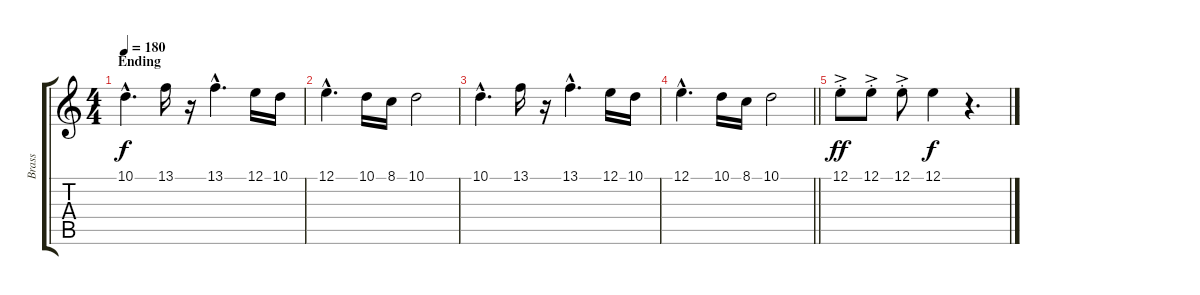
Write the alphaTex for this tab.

\track ("Brass" "Brass") {instrument brasssection}
\staff {score tabs}
\tuning (E4 B3 G3 D3 A2 E2) {hide}
\ts (4 4)
\section ("" "Ending")
\tempo 180
\clef g2
\ks c
10.1{hac}.4{d dy f} 13.1.16 r.16 13.1{hac}.4{d} 12.1.16 10.1.16 |
12.1{hac}.4{d} 10.1.16 8.1.16 10.1.2 |
10.1{hac}.4{d} 13.1.16 r.16 13.1{hac}.4{d} 12.1.16 10.1.16 |
\barLineRight lightlight
12.1{hac}.4{d} 10.1.16 8.1.16 10.1.2 |
12.1{ac st}.8{dy ff} 12.1{ac st}.8 12.1{ac st}.8 12.1.4{dy f} r.4{d}
